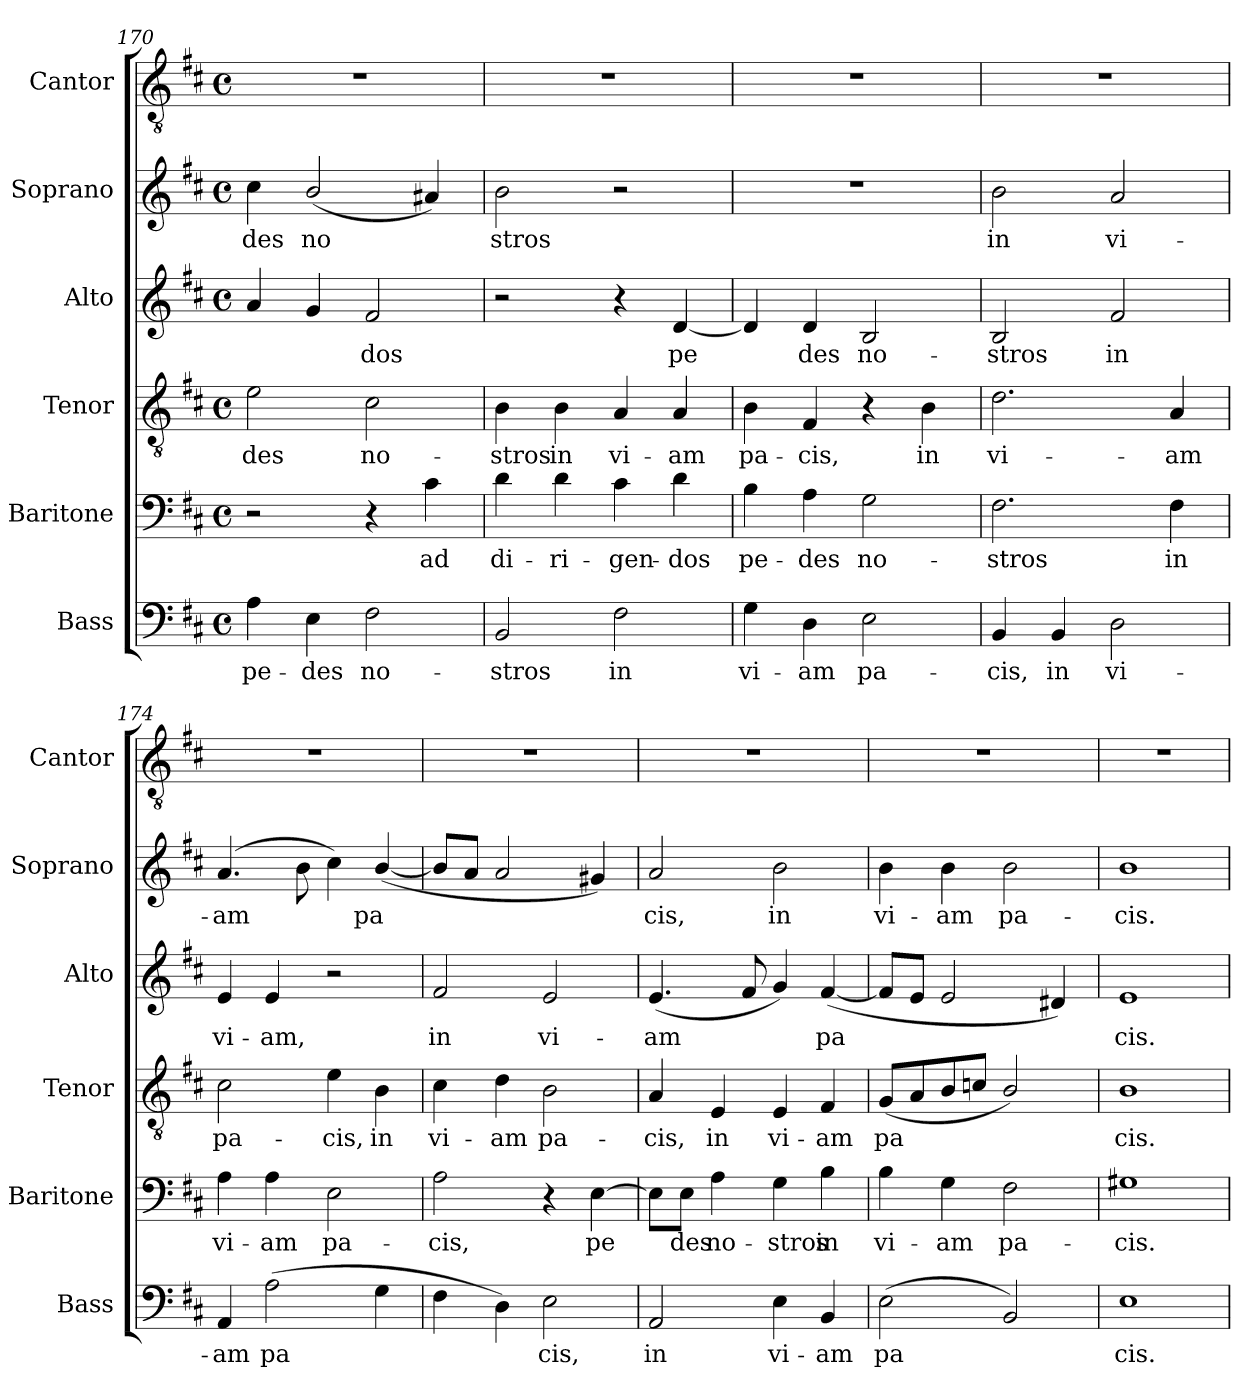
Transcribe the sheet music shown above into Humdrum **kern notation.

**kern	**text	**kern	**text	**kern	**text	**kern	**text	**kern	**text	**kern
*part6	*part6	*part5	*part5	*part4	*part4	*part3	*part3	*part2	*part2	*part1
*staff6	*staff6	*staff5	*staff5	*staff4	*staff4	*staff3	*staff3	*staff2	*staff2	*staff1
*I"Bass	*	*I"Baritone	*	*I"Tenor	*	*I"Alto	*	*I"Soprano	*	*I"Cantor
*I'Bass	*	*I'Baritone	*	*I'Tenor	*	*I'Alto	*	*I'Soprano	*	*I'Cantor
*clefF4	*	*clefF4	*	*clefGv2	*	*clefG2	*	*clefG2	*	*clefGv2
*k[f#c#]	*	*k[f#c#]	*	*k[f#c#]	*	*k[f#c#]	*	*k[f#c#]	*	*k[f#c#]
*D:	*	*D:	*	*D:	*	*D:	*	*D:	*	*D:
*M4/4	*	*M4/4	*	*M4/4	*	*M4/4	*	*M4/4	*	*M4/4
*met(c)	*	*met(c)	*	*met(c)	*	*met(c)	*	*met(c)	*	*met(c)
=170	=170	=170	=170	=170	=170	=170	=170	=170	=170	=170
!	!LO:LY:b	!	!	!	!LO:LY:b	!	!	!	!LO:LY:b	!
4A\	pe-	2r	.	2e\	-des	4a/	.	4cc#\	-des	1r
!	!LO:LY:b	!	!	!	!	!	!	!	!LO:LY:b	!
4E\	-des	.	.	.	.	4g/	.	(<2b/	no	.
!	!LO:LY:b	!	!	!	!LO:LY:b	!	!LO:LY:b	!	!	!
2F#\	no-	4r	.	2c#\	no-	2f#/	dos	.	.	.
!	!	!	!LO:LY:b	!	!	!	!	!	!	!
.	.	4c#\	ad	.	.	.	.	4a#X/)	.	.
!!LO:PB:g=z
=171	=171	=171	=171	=171	=171	=171	=171	=171	=171	=171
!	!LO:LY:b	!	!LO:LY:b	!	!LO:LY:b	!	!	!	!LO:LY:b	!
2BB/	-stros	4d\	di-	4B\	-stros	2r	.	2b\	stros	1r
!	!	!	!LO:LY:b	!	!LO:LY:b	!	!	!	!	!
.	.	4d\	-ri-	4B\	in	.	.	.	.	.
!	!LO:LY:b	!	!LO:LY:b	!	!LO:LY:b	!	!	!	!	!
2F#\	in	4c#\	-gen-	4A/	vi-	4r	.	2r	.	.
!	!	!	!LO:LY:b	!	!LO:LY:b	!	!LO:LY:b	!	!	!
.	.	4d\	-dos	4A/	-am	[4d/	pe	.	.	.
=172	=172	=172	=172	=172	=172	=172	=172	=172	=172	=172
!	!LO:LY:b	!	!LO:LY:b	!	!LO:LY:b	!	!	!	!	!
4G\	vi-	4B\	pe-	4B\	pa-	4d/]	.	1r	.	1r
!	!LO:LY:b	!	!LO:LY:b	!	!LO:LY:b	!	!LO:LY:b	!	!	!
4D\	-am	4A\	-des	4F#/	-cis,	4d/	des	.	.	.
!	!LO:LY:b	!	!LO:LY:b	!	!	!	!LO:LY:b	!	!	!
2E\	pa-	2G\	no-	4r	.	2B/	no-	.	.	.
!	!	!	!	!	!LO:LY:b	!	!	!	!	!
.	.	.	.	4B\	in	.	.	.	.	.
=173	=173	=173	=173	=173	=173	=173	=173	=173	=173	=173
!	!LO:LY:b	!	!LO:LY:b	!	!LO:LY:b	!	!LO:LY:b	!	!LO:LY:b	!
4BB/	-cis,	2.F#\	-stros	2.d\	vi-	2B/	-stros	2b\	in	1r
!	!LO:LY:b	!	!	!	!	!	!	!	!	!
4BB/	in	.	.	.	.	.	.	.	.	.
!	!LO:LY:b	!	!	!	!	!	!LO:LY:b	!	!LO:LY:b	!
2D\	vi-	.	.	.	.	2f#/	in	2a/	vi-	.
!	!	!	!LO:LY:b	!	!LO:LY:b	!	!	!	!	!
.	.	4F#\	in	4A/	-am	.	.	.	.	.
=174	=174	=174	=174	=174	=174	=174	=174	=174	=174	=174
!	!LO:LY:b	!	!LO:LY:b	!	!LO:LY:b	!	!LO:LY:b	!	!LO:LY:b	!
4AA/	-am	4A\	vi-	2c#\	pa-	4e/	vi-	(4.a/	-am	1r
!	!LO:LY:b	!	!LO:LY:b	!	!	!	!LO:LY:b	!	!	!
(>2A\	pa	4A\	-am	.	.	4e/	-am,	.	.	.
.	.	.	.	.	.	.	.	8b\	.	.
!	!	!	!LO:LY:b	!	!LO:LY:b	!	!	!	!	!
.	.	2E\	pa-	4e\	-cis,	2r	.	4cc#\)	.	.
!	!	!	!	!	!LO:LY:b	!	!	!	!LO:LY:b	!
4G\	.	.	.	4B\	in	.	.	(<[4b/	pa	.
=175	=175	=175	=175	=175	=175	=175	=175	=175	=175	=175
!	!	!	!LO:LY:b	!	!LO:LY:b	!	!LO:LY:b	!	!	!
4F#\	.	2A\	-cis,	4c#\	vi-	2f#/	in	8b/L]	.	1r
.	.	.	.	.	.	.	.	8a/J	.	.
!	!	!	!	!	!LO:LY:b	!	!	!	!	!
4D\)	.	.	.	4d\	-am	.	.	2a/	.	.
!	!LO:LY:b	!	!	!	!LO:LY:b	!	!LO:LY:b	!	!	!
2E\	cis,	4r	.	2B\	pa-	2e/	vi-	.	.	.
!	!	!	!LO:LY:b	!	!	!	!	!	!	!
.	.	[4E\	pe	.	.	.	.	4g#X/)	.	.
=176	=176	=176	=176	=176	=176	=176	=176	=176	=176	=176
!	!LO:LY:b	!	!	!	!LO:LY:b	!	!LO:LY:b	!	!LO:LY:b	!
2AA/	in	8E\L]	.	4A/	-cis,	(<4.e/	-am	2a/	cis,	1r
!	!	!	!LO:LY:b	!	!	!	!	!	!	!
.	.	8E\J	des	.	.	.	.	.	.	.
!	!	!	!LO:LY:b	!	!LO:LY:b	!	!	!	!	!
.	.	4A\	no-	4E/	in	.	.	.	.	.
.	.	.	.	.	.	8f#/	.	.	.	.
!	!LO:LY:b	!	!LO:LY:b	!	!LO:LY:b	!	!	!	!LO:LY:b	!
4E\	vi-	4G\	-stros	4E/	vi-	4g/)	.	2b\	in	.
!	!LO:LY:b	!	!LO:LY:b	!	!LO:LY:b	!	!LO:LY:b	!	!	!
4BB/	-am	4B\	in	4F#/	-am	(<[4f#/	pa	.	.	.
=177	=177	=177	=177	=177	=177	=177	=177	=177	=177	=177
!	!LO:LY:b	!	!LO:LY:b	!	!LO:LY:b	!	!	!	!LO:LY:b	!
(<2E\	pa	4B\	vi-	(<8G/L	pa	8f#/L]	.	4b\	vi-	1r
.	.	.	.	8A/	.	8e/J	.	.	.	.
!	!	!	!LO:LY:b	!	!	!	!	!	!LO:LY:b	!
.	.	4G\	-am	8B/	.	2e/	.	4b\	-am	.
.	.	.	.	8cn/J	.	.	.	.	.	.
!	!	!	!LO:LY:b	!	!	!	!	!	!LO:LY:b	!
2BB/)	.	2F#\	pa-	2B/)	.	.	.	2b\	pa-	.
.	.	.	.	.	.	4d#X/)	.	.	.	.
=178	=178	=178	=178	=178	=178	=178	=178	=178	=178	=178
!	!LO:LY:b	!	!LO:LY:b	!	!LO:LY:b	!	!LO:LY:b	!	!LO:LY:b	!
1E	cis.	1G#X	-cis.	1B	cis.	1e	cis.	1b	-cis.	1r
=	=	=	=	=	=	=	=	=	=	=
*-	*-	*-	*-	*-	*-	*-	*-	*-	*-	*-
